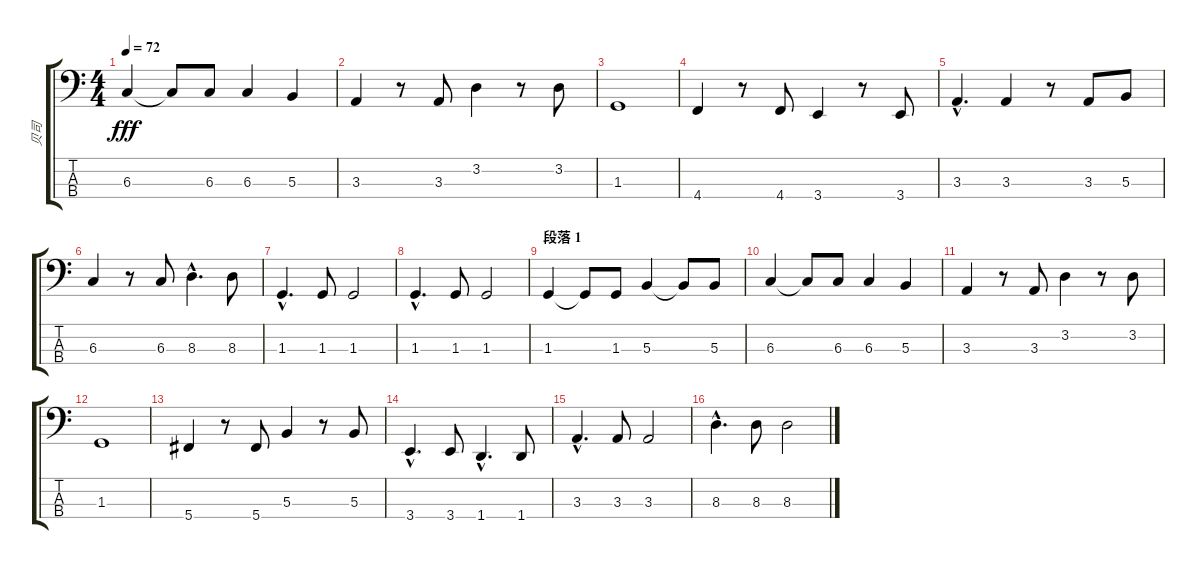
\track ("贝司" "贝司") {instrument acousticbass}
\staff {score tabs}
\tuning (E2 B1 Gb1 Db1) {hide}
\ts (4 4)
\tempo 72
\clef f4
\ks c
6.3.4{dy fff} 6.3{t}.8 6.3.8 6.3.4 5.3.4 |
3.3.4 r.8 3.3.8 3.2.4 r.8 3.2.8 |
1.3.1 |
4.4.4 r.8 4.4.8 3.4.4 r.8 3.4.8 |
3.3{hac}.4{d} 3.3.4 r.8 3.3.8 5.3.8 |
6.3.4 r.8 6.3.8 8.3{hac}.4{d} 8.3.8 |
1.3{hac}.4{d} 1.3.8 1.3.2 |
1.3{hac}.4{d} 1.3.8 1.3.2 |
\section ("" "段落 1")
1.3.4 1.3{t}.8 1.3.8 5.3.4 5.3{t}.8 5.3.8 |
6.3.4 6.3{t}.8 6.3.8 6.3.4 5.3.4 |
3.3.4 r.8 3.3.8 3.2.4 r.8 3.2.8 |
1.3.1 |
5.4.4 r.8 5.4.8 5.3.4 r.8 5.3.8 |
3.4{hac}.4{d} 3.4.8 1.4{hac}.4{d} 1.4.8 |
3.3{hac}.4{d} 3.3.8 3.3.2 |
8.3{hac}.4{d} 8.3.8 8.3.2
